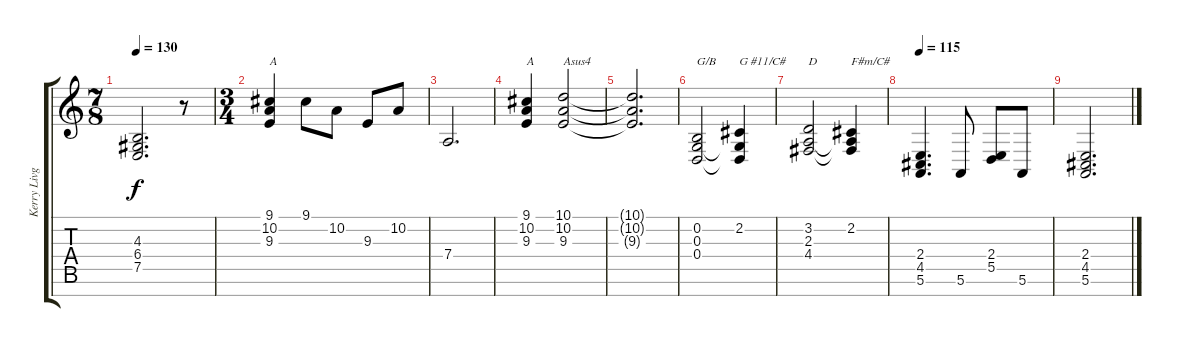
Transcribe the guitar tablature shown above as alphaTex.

\track ("Kerry Livgren (Right Hand Piano)" "Kerry Livg") {instrument acousticgrandpiano}
\staff {score tabs}
\tuning (E4 B3 G3 D3 A2 E2 B1) {hide}
\ts (7 8)
\tempo 130
\clef g2
\ks c
(4.3{t} 6.4{t} 7.5{t}).2{d dy f} r.8 |
\ts (3 4)
(9.1 10.2 9.3).4{txt "A"} 9.1.8 10.2.8 9.3.8 10.2.8 |
7.4.2{d} |
(9.1 10.2 9.3).4{txt "A"} (10.1 10.2 9.3).2{txt "Asus4"} |
(10.1{t} 10.2{t} 9.3{t}).2{d} |
(0.2 0.3 0.4).2{txt "G/B"} (2.2 0.3{t} 0.4{t}).4{txt "G #11/C#"} |
(3.2 2.3 4.4).2{txt "D"} (2.2 2.3{t} 4.4{t}).4{txt "F#m/C#"} |
\tempo 115
(2.4 4.5 5.6).4{d} 5.6.8 (2.4 5.5).8 5.6.8 |
(2.4 4.5 5.6).2{d}
